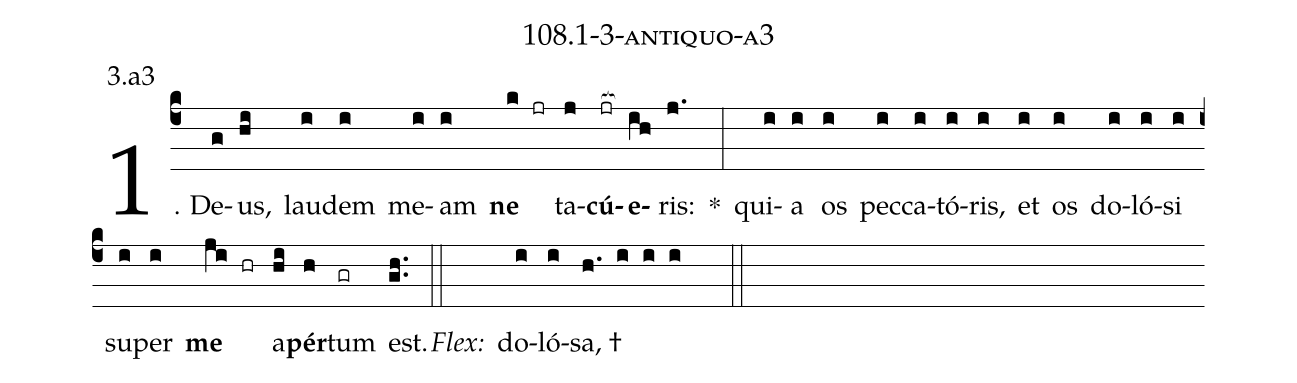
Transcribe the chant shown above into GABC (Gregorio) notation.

name: 108.1-3-antiquo-a3;
annotation: 3.a3;
%%
(c4)1. De(g)us,(hi) lau(i)dem(i) me(i)am(i) <b>ne</b>(k jr) ta(j)<b>cú</b>(jr[ocb:1{])<b>e</b>(ih[ocb:0}])ris:(j.) *(:) qui(i)a(i) os(i) pec(i)ca(i)tó(i)ris,(i) et(i) os(i) do(i)ló(i)si(i) su(i)per(i) <b>me</b>(ji hr) a(hi)<b>pér</b>(h)tum(gr) est.(gh..) (::)
<i>Flex:</i>()  do(i)ló(i)sa, †(h. i i i  ::)
